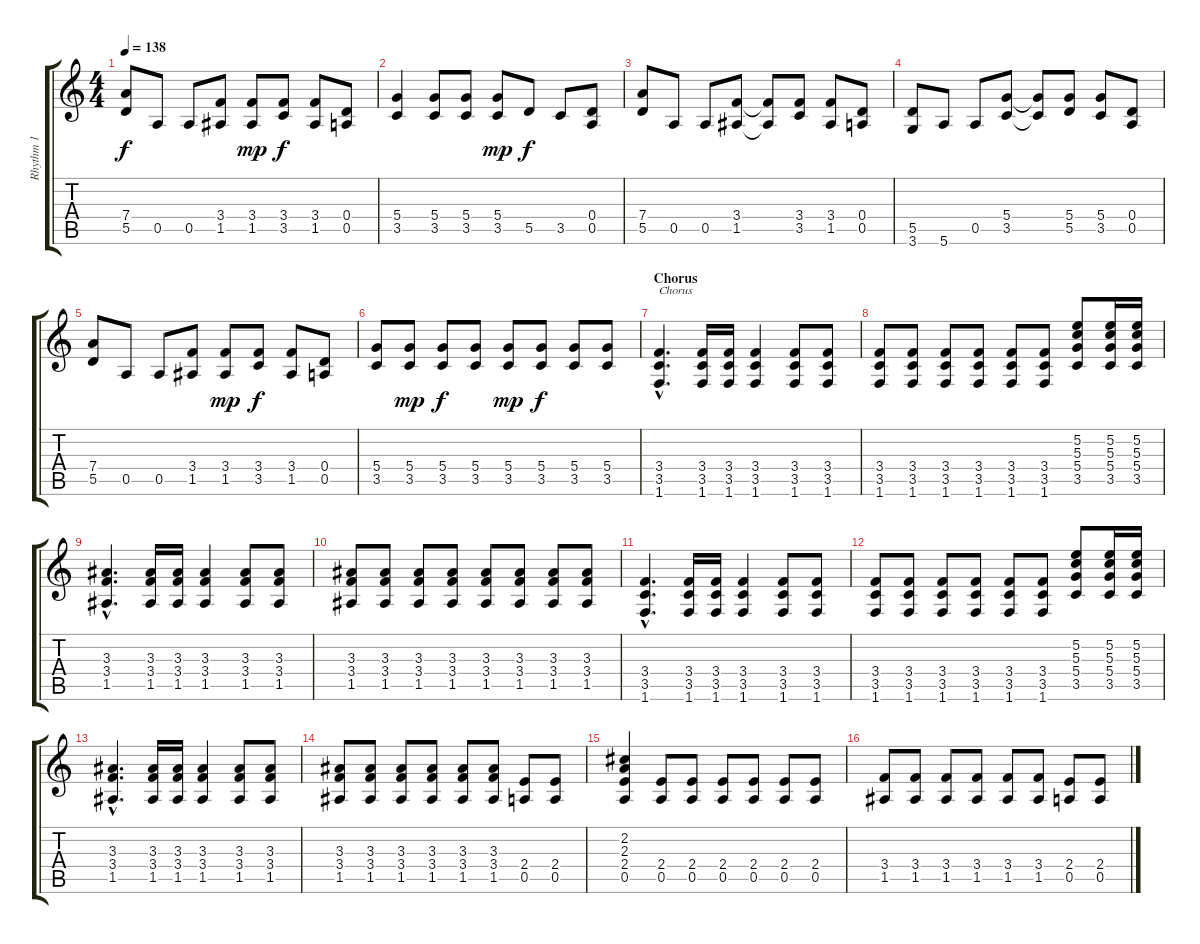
\track ("Rhythm 1" "Rhythm 1") {instrument electricguitarmuted}
\staff {score tabs}
\tuning (E4 B3 G3 D3 A2 E2) {hide}
\ts (4 4)
\tempo 138
\clef g2
\ks c
(7.4 5.5).8{dy f} 0.5.8 0.5.8 (3.4 1.5).8 (3.4 1.5).8{dy mp} (3.4 3.5).8{dy f} (3.4 1.5).8 (0.4 0.5).8 |
(5.4 3.5).4 (5.4 3.5).8 (5.4 3.5).8 (5.4 3.5).8{dy mp} 5.5.8{dy f} 3.5.8 (0.4 0.5).8 |
(7.4 5.5).8 0.5.8 0.5.8 (3.4 1.5).8 (3.4{t} 1.5{t}).8 (3.4 3.5).8 (3.4 1.5).8 (0.4 0.5).8 |
(5.5 3.6).8 5.6.8 0.5.8 (5.4 3.5).8 (5.4{t} 3.5{t}).8 (5.4 5.5).8 (5.4 3.5).8 (0.4 0.5).8 |
(7.4 5.5).8 0.5.8 0.5.8 (3.4 1.5).8 (3.4 1.5).8{dy mp} (3.4 3.5).8{dy f} (3.4 1.5).8 (0.4 0.5).8 |
(5.4 3.5).8 (5.4 3.5).8{dy mp} (5.4 3.5).8{dy f} (5.4 3.5).8 (5.4 3.5).8{dy mp} (5.4 3.5).8{dy f} (5.4 3.5).8 (5.4 3.5).8 |
\section ("" "Chorus")
(3.4{hac} 3.5{hac} 1.6{hac}).4{d txt "Chorus" volume 10 instrument electricguitarclean} (3.4 3.5 1.6).16 (3.4 3.5 1.6).16 (3.4 3.5 1.6).4 (3.4 3.5 1.6).8 (3.4 3.5 1.6).8 |
(3.4 3.5 1.6).8 (3.4 3.5 1.6).8 (3.4 3.5 1.6).8 (3.4 3.5 1.6).8 (3.4 3.5 1.6).8 (3.4 3.5 1.6).8 (5.2 5.3 5.4 3.5).8 (5.2 5.3 5.4 3.5).16 (5.2 5.3 5.4 3.5).16 |
(3.3{hac} 3.4{hac} 1.5{hac}).4{d} (3.3 3.4 1.5).16 (3.3 3.4 1.5).16 (3.3 3.4 1.5).4 (3.3 3.4 1.5).8 (3.3 3.4 1.5).8 |
(3.3 3.4 1.5).8 (3.3 3.4 1.5).8 (3.3 3.4 1.5).8 (3.3 3.4 1.5).8 (3.3 3.4 1.5).8 (3.3 3.4 1.5).8 (3.3 3.4 1.5).8 (3.3 3.4 1.5).8 |
(3.4{hac} 3.5{hac} 1.6{hac}).4{d} (3.4 3.5 1.6).16 (3.4 3.5 1.6).16 (3.4 3.5 1.6).4 (3.4 3.5 1.6).8 (3.4 3.5 1.6).8 |
(3.4 3.5 1.6).8 (3.4 3.5 1.6).8 (3.4 3.5 1.6).8 (3.4 3.5 1.6).8 (3.4 3.5 1.6).8 (3.4 3.5 1.6).8 (5.2 5.3 5.4 3.5).8 (5.2 5.3 5.4 3.5).16 (5.2 5.3 5.4 3.5).16 |
(3.3{hac} 3.4{hac} 1.5{hac}).4{d} (3.3 3.4 1.5).16 (3.3 3.4 1.5).16 (3.3 3.4 1.5).4 (3.3 3.4 1.5).8 (3.3 3.4 1.5).8 |
(3.3 3.4 1.5).8 (3.3 3.4 1.5).8 (3.3 3.4 1.5).8 (3.3 3.4 1.5).8 (3.3 3.4 1.5).8 (3.3 3.4 1.5).8 (2.4 0.5).8 (2.4 0.5).8 |
(2.2 2.3 2.4 0.5).4 (2.4 0.5).8 (2.4 0.5).8 (2.4 0.5).8 (2.4 0.5).8 (2.4 0.5).8 (2.4 0.5).8 |
(3.4 1.5).8 (3.4 1.5).8 (3.4 1.5).8 (3.4 1.5).8 (3.4 1.5).8 (3.4 1.5).8 (2.4 0.5).8 (2.4 0.5).8
